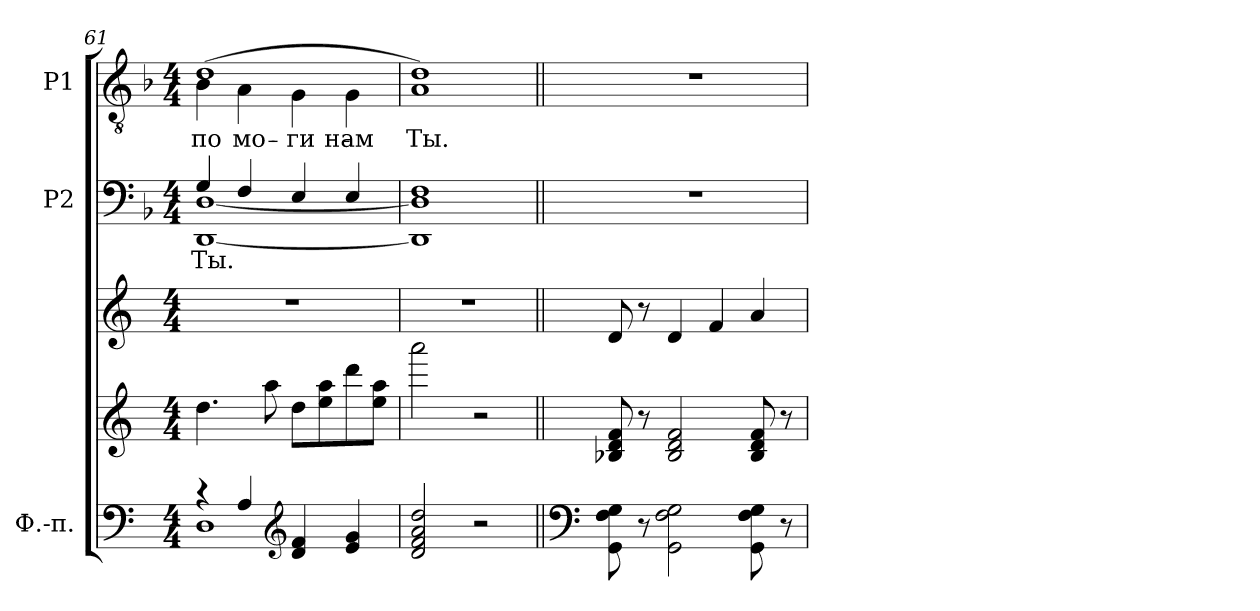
**kern	**kern	**kern	**kern	**text	**kern	**text
*part3	*part3	*part3	*part2	*part2	*part1	*part1
*staff5	*staff4	*staff3	*staff2	*staff2	*staff1	*staff1
*I"Ф.-п.	*	*	*I"P2	*	*I"P1	*
*clefF4	*clefG2	*clefG2	*clefF4	*	*clefGv2	*
*	*	*	*	*	*ITrd7c12	*
*k[]	*k[]	*k[]	*k[b-]	*	*k[b-]	*
*C:	*C:	*C:	*F:	*	*F:	*
*M4/4	*M4/4	*M4/4	*M4/4	*	*M4/4	*
=61	=61	=61	=61	=61	=61	=61
*^	*	*	*	*	*	*
!	!	!	!	!	!LO:LY:b:color=#000000	!	!
*	*	*	*	*^	*	*	*
!	!	!	!	!	!	!	!	!LO:LY:a:color=#000000
*	*	*	*	*	*	*	*^	*
!	!	!	!	!	!	!	!	!	!LO:LY:b:color=#000000
4r	1Di	4.ddi\	1r	4Gi/	[<1DDi [<1Di	Ты.	(1Di	4BB-i\	по-
!	!	!	!	!	!	!	!	!	!LO:LY:b:color=#000000
4Ai/	.	.	.	4Fi/	.	.	.	4AAi\	мо-
.	.	8aai\	.	.	.	.	.	.	.
*clefG2	*	*	*	*	*	*	*	*	*
!	!	!	!	!	!	!	!	!	!LO:LY:b:color=#000000
4di/ 4fi	.	8ddi\L	.	4Ei/	.	.	.	4GGi\	-ги
.	.	8eei\ 8aai	.	.	.	.	.	.	.
!	!	!	!	!	!	!	!	!	!LO:LY:b:color=#000000
4ei/ 4gi	.	8dddi\	.	4Ei/	.	.	.	4GGi\	нам
.	.	8eei\ 8aaiJ	.	.	.	.	.	.	.
*v	*v	*	*	*	*	*	*	*	*
=62	=62	=62	=62	=62	=62	=62	=62	=62
!	!	!	!	!	!	!	!	!LO:LY:b:color=#000000
2di/ 2fi 2ai 2ddi	2aaai\	1r	1Fi	1DDi] 1Di]	.	1Di)	1AAi	Ты.
2r	2r	.	.	.	.	.	.	.
*	*	*	*v	*v	*	*	*	*
*	*	*	*	*	*v	*v	*
!!LO:LB:g=z
=63||	=63||	=63||	=63||	=63||	=63||	=63||
*clefF4	*	*	*	*	*	*
8GGi\ 8Fi 8Gi	8B-i/ 8di 8fi	8di/	1r	.	1r	.
8r	8r	8r	.	.	.	.
2GGi\ 2Fi 2Gi	2B-i/ 2di 2fi	4di/	.	.	.	.
.	.	4fi/	.	.	.	.
8GGi\ 8Fi 8Gi	8B-i/ 8di 8fi	4ai/	.	.	.	.
8r	8r	.	.	.	.	.
=	=	=	=	=	=	=
*-	*-	*-	*-	*-	*-	*-
